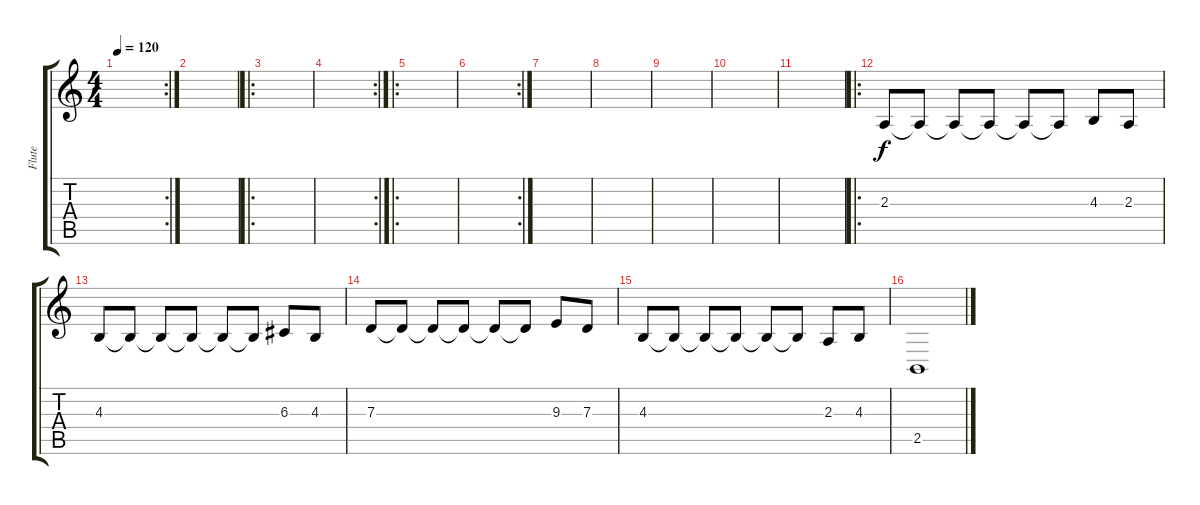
\track ("Flute" "Flute") {instrument flute}
\staff {score tabs}
\tuning (E4 B3 G3 D3 A2 E2) {hide}
\rc 2
\ts (4 4)
\tempo 120
\clef g2
\ks c
|
|
\ro
|
\rc 2
|
\ro
|
\rc 2
|
|
|
|
|
|
\ro
2.3.8 2.3{t}.8 2.3{t}.8 2.3{t}.8 2.3{t}.8 2.3{t}.8 4.3.8 2.3.8 |
4.3.8 4.3{t}.8 4.3{t}.8 4.3{t}.8 4.3{t}.8 4.3{t}.8 6.3.8 4.3.8 |
7.3.8 7.3{t}.8 7.3{t}.8 7.3{t}.8 7.3{t}.8 7.3{t}.8 9.3.8 7.3.8 |
4.3.8 4.3{t}.8 4.3{t}.8 4.3{t}.8 4.3{t}.8 4.3{t}.8 2.3.8 4.3.8 |
2.5.1
